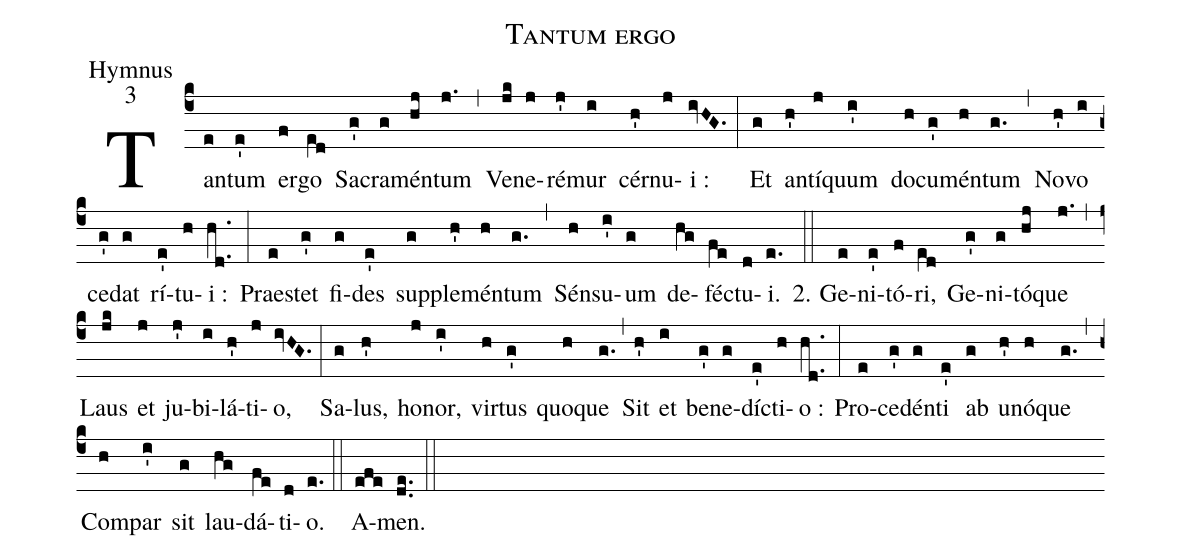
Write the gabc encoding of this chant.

name:Tantum ergo;
office-part:Hymnus;
mode:3;
%%
(c4) Tan(e)tum(e') er(f)go(e[ll:1]d) Sa(g')cra(g)mén(hj)tum(j.) (,)
Ve(jk)ne(j)ré(j')mur(i) cér(h')nu(j)i :(ivHG.) (:)
Et(g) an(h')tí(j)quum(i') do(h)cu(g')mén(h)tum(g.) (,)
No(h')vo(i) ce(g')dat(g) rí(e')tu(h)i :(hd..) (:)
Prae(e)stet(g') fi(g)des(e') sup(g)ple(h')mén(h)tum(g.) (,)
Sén(h)su(i')um(g) de(hg)fé(fe)ctu(d)i.(e.) (::)
2. Ge(e)ni(e')tó(f)ri,(e[ll:1]d) Ge(g')ni(g)tó(hj)que(j.) (,)
Laus(jk) et(j) ju(j')bi(i)lá(h')ti(j)o,(ivHG.) (:)
Sa(g)lus,(h') ho(j)nor,(i') vir(h)tus(g') quo(h)que(g.) (,)
Sit(h') et(i) be(g')ne(g)dí(e')cti(h)o :(hd..) (:)
Pro(e)ce(g')dén(g)ti(e') ab(g) u(h')nó(h)que(g.) (,)
Com(h)par(i') sit(g) lau(hg)dá(fe)ti(d)o.(e.) (::) A(efe)men.(de..) (::)
